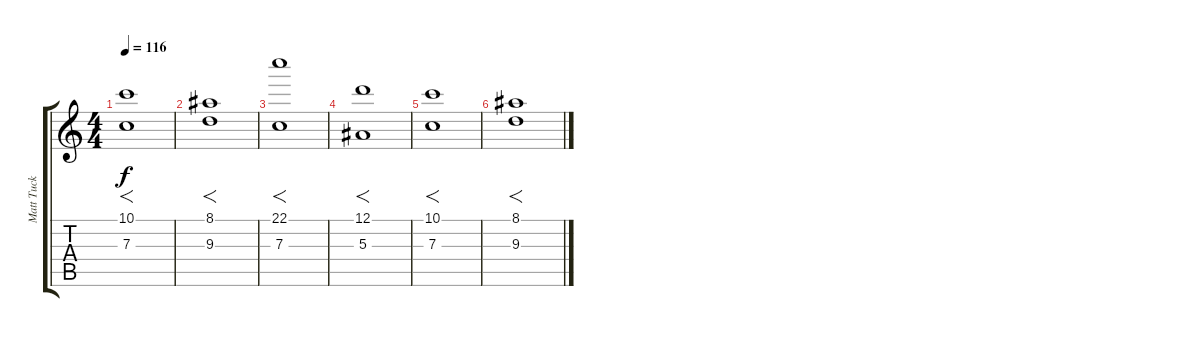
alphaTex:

\track ("Matt Tuck" "Matt Tuck") {instrument electricguitarclean}
\staff {score tabs}
\tuning (D4 A3 F3 C3 G2 C2) {hide}
\ts (4 4)
\tempo 116
\clef g2
\ks c
(10.1 7.3).1{f dy f volume 5} |
(8.1 9.3).1{f} |
(22.1 7.3).1{f volume 4} |
(12.1 5.3).1{f} |
(10.1 7.3).1{f volume 1} |
(8.1 9.3).1{f}
